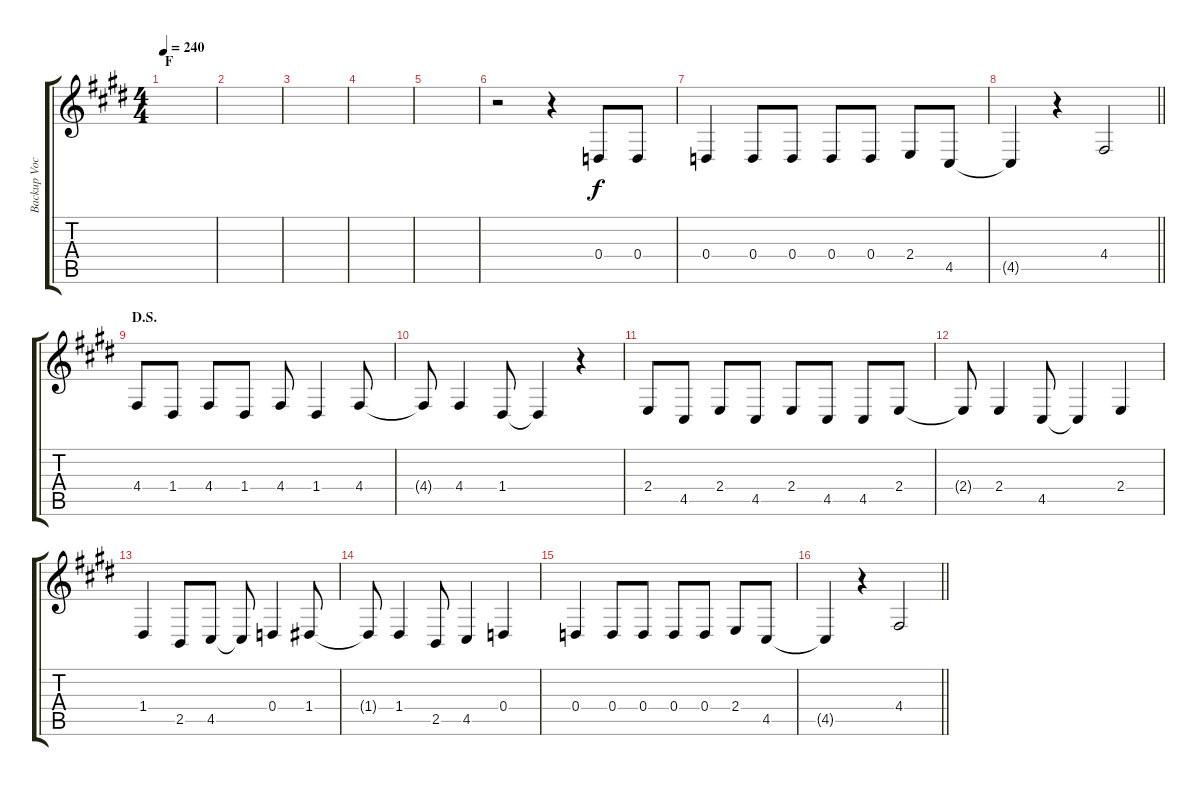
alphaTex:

\track ("Backup Vocals" "Backup Voc") {instrument altosax}
\staff {score tabs}
\tuning (E4 B3 G3 D3 A2 E2) {hide}
\ts (4 4)
\section ("" "F")
\tempo 240
\clef g2
\ks e
|
|
|
|
|
r.2 r.4 0.4.8 0.4.8 |
0.4.4 0.4.8 0.4.8 0.4.8 0.4.8 2.4.8 4.5.8 |
\barLineRight lightlight
4.5{t}.4 r.4 4.4.2 |
\section ("" "D.S.")
4.4.8 1.4.8 4.4.8 1.4.8 4.4.8 1.4.4 4.4.8 |
4.4{t}.8 4.4.4 1.4.8 1.4{t}.4 r.4 |
2.4.8 4.5.8 2.4.8 4.5.8 2.4.8 4.5.8 4.5.8 2.4.8 |
2.4{t}.8 2.4.4 4.5.8 4.5{t}.4 2.4.4 |
1.4.4 2.5.8 4.5.8 4.5{t}.8 0.4.4 1.4.8 |
1.4{t}.8 1.4.4 2.5.8 4.5.4 0.4.4 |
0.4.4 0.4.8 0.4.8 0.4.8 0.4.8 2.4.8 4.5.8 |
\barLineRight lightlight
4.5{t}.4 r.4 4.4.2
